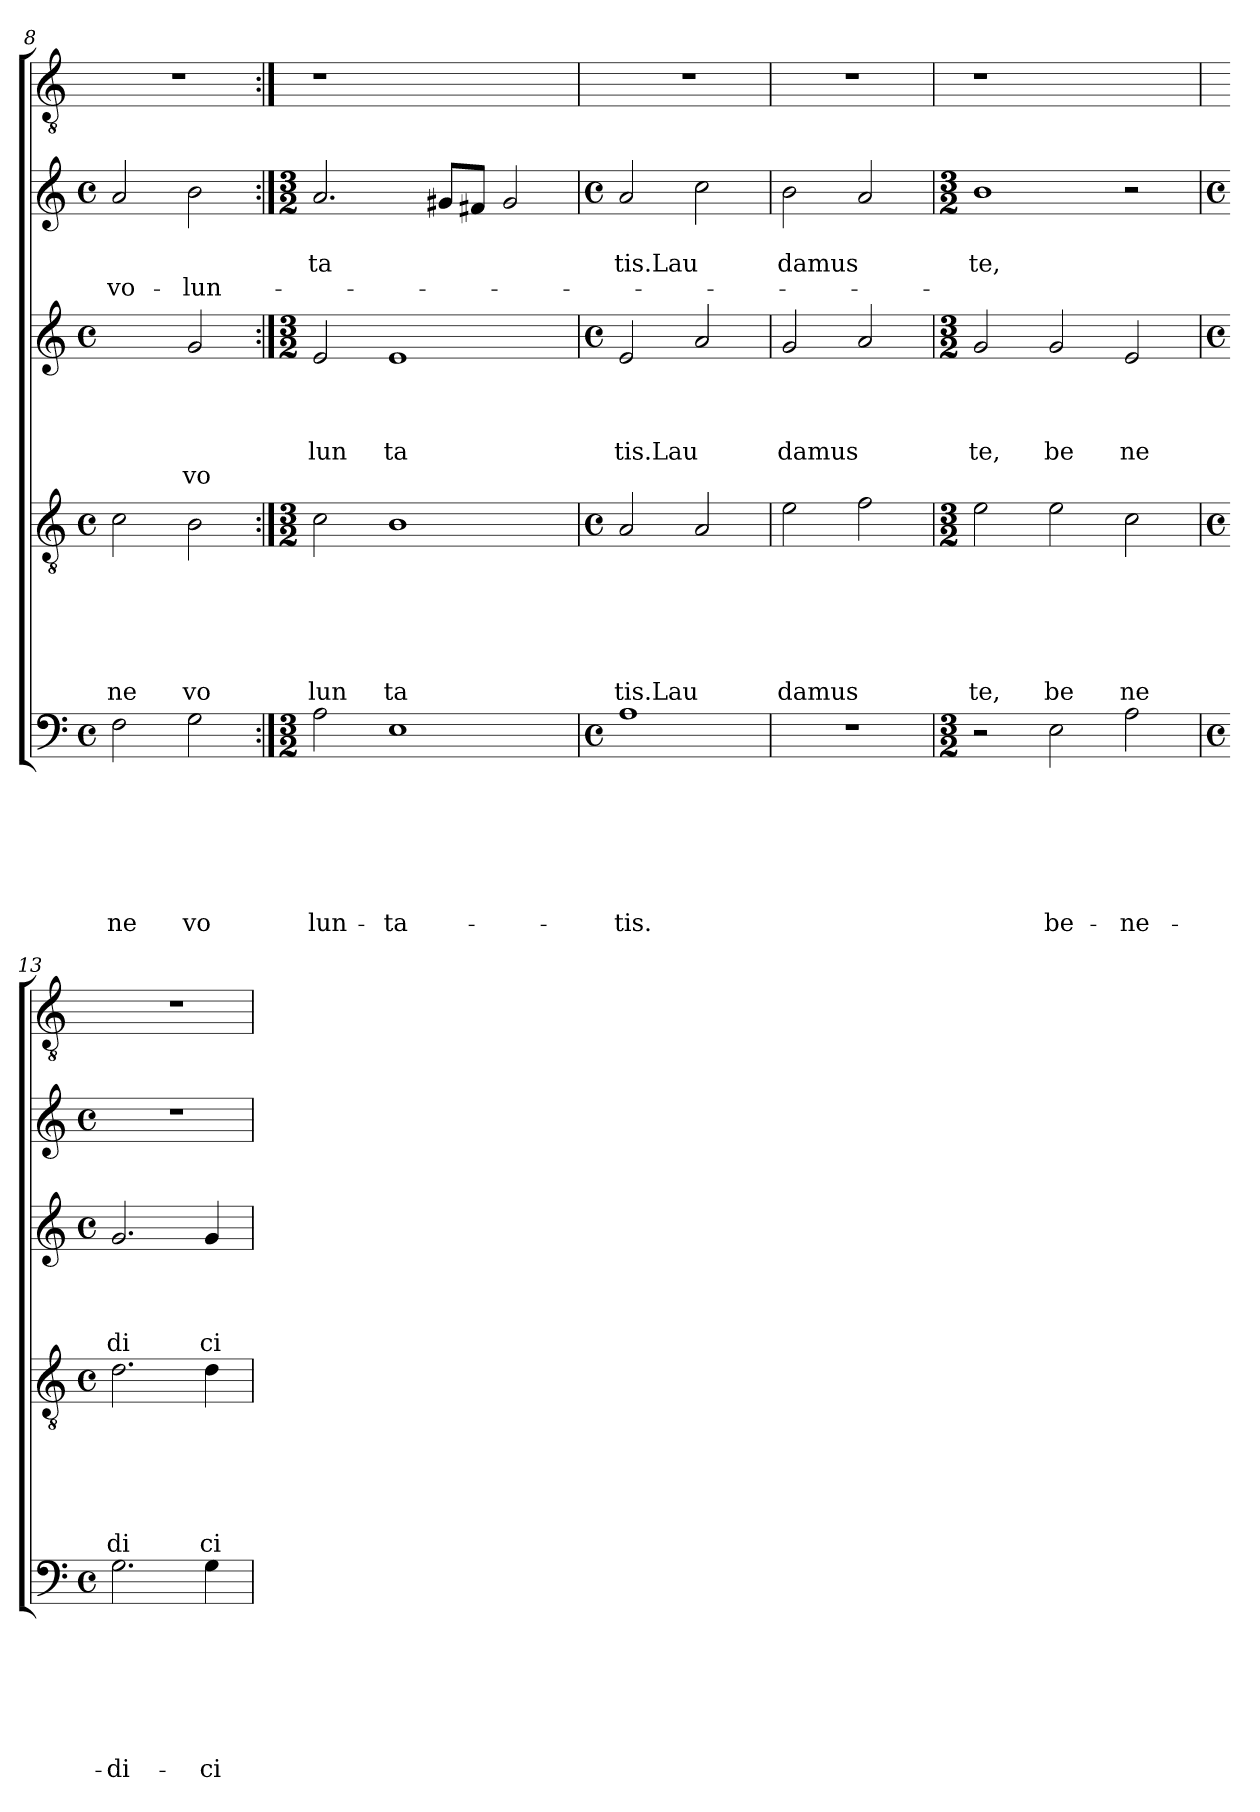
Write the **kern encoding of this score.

**kern	**text	**text	**text	**text	**text	**text	**text	**kern	**text	**text	**text	**text	**text	**text	**kern	**text	**text	**text	**text	**text	**kern	**text	**text	**text	**kern
*part5	*part5	*part5	*part5	*part5	*part5	*part5	*part5	*part4	*part4	*part4	*part4	*part4	*part4	*part4	*part3	*part3	*part3	*part3	*part3	*part3	*part2	*part2	*part2	*part2	*part1
*staff5	*staff5	*staff5	*staff5	*staff5	*staff5	*staff5	*staff5	*staff4	*staff4	*staff4	*staff4	*staff4	*staff4	*staff4	*staff3	*staff3	*staff3	*staff3	*staff3	*staff3	*staff2	*staff2	*staff2	*staff2	*staff1
*clefF4	*	*	*	*	*	*	*	*clefGv2	*	*	*	*	*	*	*clefG2	*	*	*	*	*	*clefG2	*	*	*	*clefGv2
*k[]	*	*	*	*	*	*	*	*k[]	*	*	*	*	*	*	*k[]	*	*	*	*	*	*k[]	*	*	*	*k[]
*C:	*	*	*	*	*	*	*	*C:	*	*	*	*	*	*	*C:	*	*	*	*	*	*C:	*	*	*	*C:
*M4/4	*	*	*	*	*	*	*	*M4/4	*	*	*	*	*	*	*M4/4	*	*	*	*	*	*M4/4	*	*	*	*
*met(c)	*	*	*	*	*	*	*	*met(c)	*	*	*	*	*	*	*met(c)	*	*	*	*	*	*met(c)	*	*	*	*
=8	=8	=8	=8	=8	=8	=8	=8	=8	=8	=8	=8	=8	=8	=8	=8	=8	=8	=8	=8	=8	=8	=8	=8	=8	=8
!	!	!	!	!	!	!	!LO:LY:b	!	!	!	!	!	!	!LO:LY:b	!	!	!	!	!	!	!	!	!	!LO:LY:b	!
2F\	.	.	.	.	.	.	ne	2c\	.	.	.	.	.	ne	2ryy	.	.	.	.	.	2a/	.	.	vo-	1r
!	!	!	!	!	!	!	!LO:LY:b	!	!	!	!	!	!	!LO:LY:b	!	!	!	!	!	!LO:LY:b	!	!	!	!LO:LY:b	!
2G\	.	.	.	.	.	.	vo	2B\	.	.	.	.	.	vo	2g/	.	.	.	.	vo	2b\	.	.	-lun-	.
!!LO:LB:g=z
=9:|!	=9:|!	=9:|!	=9:|!	=9:|!	=9:|!	=9:|!	=9:|!	=9:|!	=9:|!	=9:|!	=9:|!	=9:|!	=9:|!	=9:|!	=9:|!	=9:|!	=9:|!	=9:|!	=9:|!	=9:|!	=9:|!	=9:|!	=9:|!	=9:|!	=9:|!
*M3/2	*	*	*	*	*	*	*	*M3/2	*	*	*	*	*	*	*M3/2	*	*	*	*	*	*M3/2	*	*	*	*
!	!	!	!	!	!	!	!LO:LY:b	!	!	!	!	!	!	!LO:LY:b	!	!	!	!	!LO:LY:b	!	!	!	!LO:LY:b	!	!
2A\	.	.	.	.	.	.	lun-	2c\	.	.	.	.	.	lun	2e/	.	.	.	lun	.	2.a/	.	ta	.	1r
!	!	!	!	!	!	!	!LO:LY:b	!	!	!	!	!	!	!LO:LY:b	!	!	!	!	!LO:LY:b	!	!	!	!	!	!
1E	.	.	.	.	.	.	-ta-	1B	.	.	.	.	.	ta	1e	.	.	.	ta	.	.	.	.	.	.
.	.	.	.	.	.	.	.	.	.	.	.	.	.	.	.	.	.	.	.	.	8g#/L	.	.	.	.
.	.	.	.	.	.	.	.	.	.	.	.	.	.	.	.	.	.	.	.	.	8f#/J	.	.	.	.
.	.	.	.	.	.	.	.	.	.	.	.	.	.	.	.	.	.	.	.	.	2g#/	.	.	.	2ryy
=10	=10	=10	=10	=10	=10	=10	=10	=10	=10	=10	=10	=10	=10	=10	=10	=10	=10	=10	=10	=10	=10	=10	=10	=10	=10
*M4/4	*	*	*	*	*	*	*	*M4/4	*	*	*	*	*	*	*M4/4	*	*	*	*	*	*M4/4	*	*	*	*
*met(c)	*	*	*	*	*	*	*	*met(c)	*	*	*	*	*	*	*met(c)	*	*	*	*	*	*met(c)	*	*	*	*
!	!	!	!	!	!	!	!LO:LY:b	!	!	!	!	!	!	!LO:LY:b	!	!	!	!	!LO:LY:b	!	!	!	!LO:LY:b	!	!
1A	.	.	.	.	.	.	-tis.	2A/	.	.	.	.	.	tis.Lau	2e/	.	.	.	tis.Lau	.	2a/	.	tis.Lau	.	1r
.	.	.	.	.	.	.	.	2A/	.	.	.	.	.	.	2a/	.	.	.	.	.	2cc\	.	.	.	.
=11	=11	=11	=11	=11	=11	=11	=11	=11	=11	=11	=11	=11	=11	=11	=11	=11	=11	=11	=11	=11	=11	=11	=11	=11	=11
!	!	!	!	!	!	!	!	!	!	!	!	!	!	!LO:LY:b	!	!	!	!	!LO:LY:b	!	!	!	!LO:LY:b	!	!
1r	.	.	.	.	.	.	.	2e\	.	.	.	.	.	damus	2g/	.	.	.	damus	.	2b\	.	damus	.	1r
.	.	.	.	.	.	.	.	2f\	.	.	.	.	.	.	2a/	.	.	.	.	.	2a/	.	.	.	.
=12	=12	=12	=12	=12	=12	=12	=12	=12	=12	=12	=12	=12	=12	=12	=12	=12	=12	=12	=12	=12	=12	=12	=12	=12	=12
*M3/2	*	*	*	*	*	*	*	*M3/2	*	*	*	*	*	*	*M3/2	*	*	*	*	*	*M3/2	*	*	*	*
!	!	!	!	!	!	!	!	!	!	!	!	!	!	!LO:LY:b	!	!	!	!	!LO:LY:b	!	!	!	!LO:LY:b	!	!
2r	.	.	.	.	.	.	.	2e\	.	.	.	.	.	te,	2g/	.	.	.	te,	.	1b	.	te,	.	1r
!	!	!	!	!	!	!	!LO:LY:b	!	!	!	!	!	!	!LO:LY:b	!	!	!	!	!LO:LY:b	!	!	!	!	!	!
2E\	.	.	.	.	.	.	be-	2e\	.	.	.	.	.	be	2g/	.	.	.	be	.	.	.	.	.	.
!	!	!	!	!	!	!	!LO:LY:b	!	!	!	!	!	!	!LO:LY:b	!	!	!	!	!LO:LY:b	!	!	!	!	!	!
2A\	.	.	.	.	.	.	-ne-	2c\	.	.	.	.	.	ne	2e/	.	.	.	ne	.	2r	.	.	.	2ryy
=13	=13	=13	=13	=13	=13	=13	=13	=13	=13	=13	=13	=13	=13	=13	=13	=13	=13	=13	=13	=13	=13	=13	=13	=13	=13
*M4/4	*	*	*	*	*	*	*	*M4/4	*	*	*	*	*	*	*M4/4	*	*	*	*	*	*M4/4	*	*	*	*
*met(c)	*	*	*	*	*	*	*	*met(c)	*	*	*	*	*	*	*met(c)	*	*	*	*	*	*met(c)	*	*	*	*
!	!	!	!	!	!	!	!LO:LY:b	!	!	!	!	!	!	!LO:LY:b	!	!	!	!	!LO:LY:b	!	!	!	!	!	!
2.G\	.	.	.	.	.	.	-di-	2.d\	.	.	.	.	.	di	2.g/	.	.	.	di	.	1r	.	.	.	1r
!	!	!	!	!	!	!	!LO:LY:b	!	!	!	!	!	!	!LO:LY:b	!	!	!	!	!LO:LY:b	!	!	!	!	!	!
4G\	.	.	.	.	.	.	-ci-	4d\	.	.	.	.	.	ci	4g/	.	.	.	ci	.	.	.	.	.	.
=	=	=	=	=	=	=	=	=	=	=	=	=	=	=	=	=	=	=	=	=	=	=	=	=	=
*-	*-	*-	*-	*-	*-	*-	*-	*-	*-	*-	*-	*-	*-	*-	*-	*-	*-	*-	*-	*-	*-	*-	*-	*-	*-
